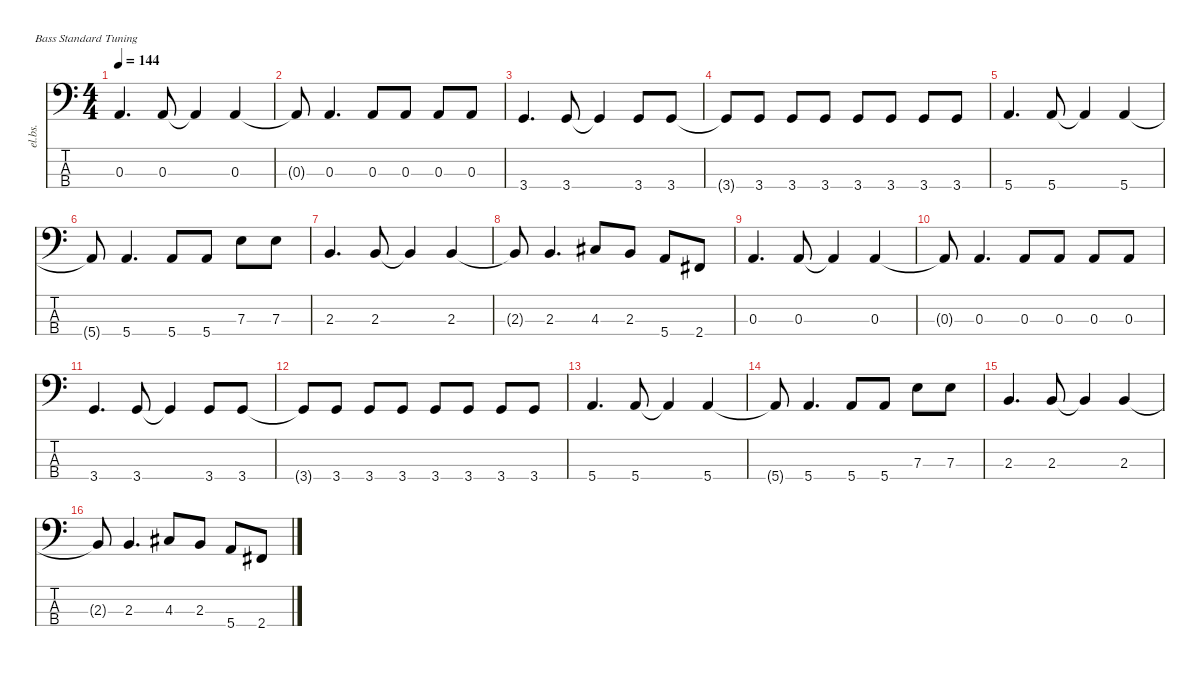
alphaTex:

\defaultSystemsLayout 4
\hideDynamics
\bracketExtendMode nobrackets
\track ("BASS" "el.bs.") {instrument electricbasspick}
\staff {score tabs}
\tuning (G2 D2 A1 E1)
\ts (4 4)
\tempo 144
\clef f4
\ks c
0.3.4{d dy f} 0.3.8 0.3{t}.4 0.3.4 |
0.3{t}.8 0.3.4{d} 0.3.8 0.3.8 0.3.8 0.3.8 |
3.4.4{d} 3.4.8 3.4{t}.4 3.4.8 3.4.8 |
3.4{t}.8 3.4.8 3.4.8 3.4.8 3.4.8 3.4.8 3.4.8 3.4.8 |
5.4.4{d} 5.4.8 5.4{t}.4 5.4.4 |
5.4{t}.8 5.4.4{d} 5.4.8 5.4.8 7.3.8 7.3.8 |
2.3.4{d} 2.3.8 2.3{t}.4 2.3.4 |
2.3{t}.8 2.3.4{d} 4.3{acc #}.8 2.3.8 5.4.8 2.4{acc #}.8 |
0.3.4{d} 0.3.8 0.3{t}.4 0.3.4 |
0.3{t}.8 0.3.4{d} 0.3.8 0.3.8 0.3.8 0.3.8 |
3.4.4{d} 3.4.8 3.4{t}.4 3.4.8 3.4.8 |
3.4{t}.8 3.4.8 3.4.8 3.4.8 3.4.8 3.4.8 3.4.8 3.4.8 |
5.4.4{d} 5.4.8 5.4{t}.4 5.4.4 |
5.4{t}.8 5.4.4{d} 5.4.8 5.4.8 7.3.8 7.3.8 |
2.3.4{d} 2.3.8 2.3{t}.4 2.3.4 |
2.3{t}.8 2.3.4{d} 4.3{acc #}.8 2.3.8 5.4.8 2.4{acc #}.8
